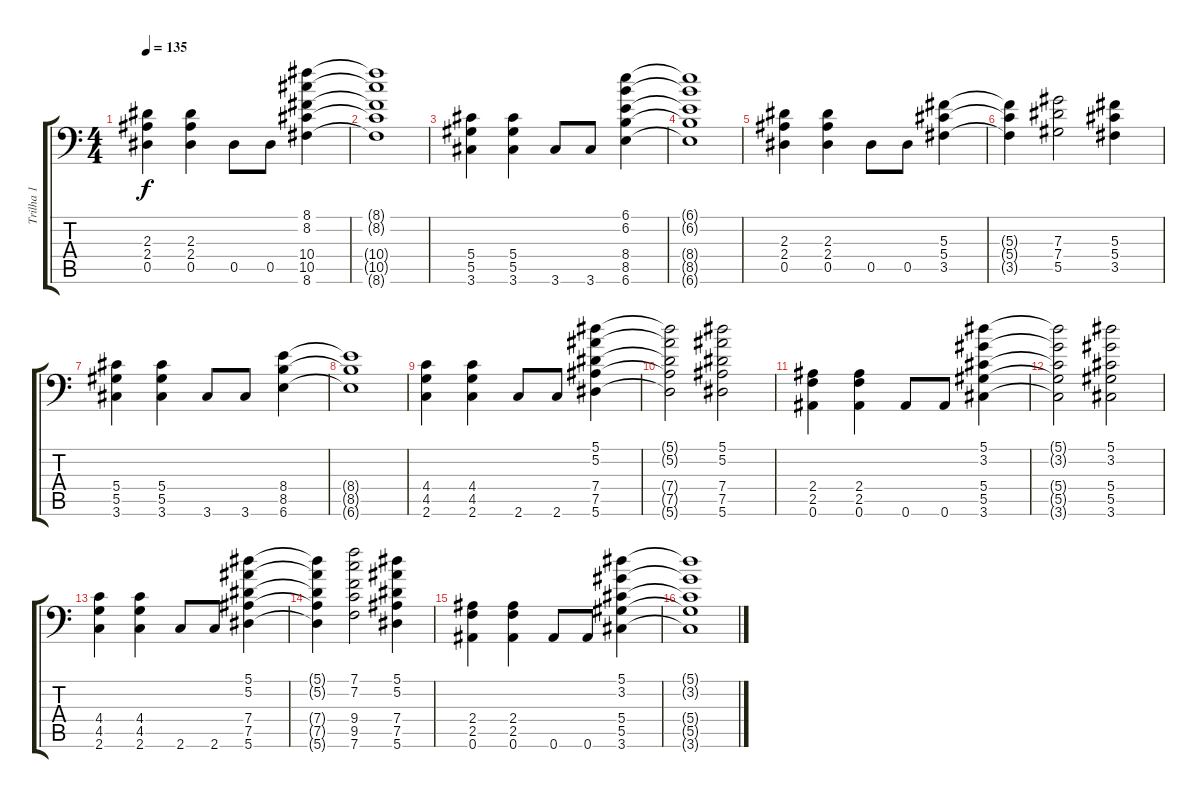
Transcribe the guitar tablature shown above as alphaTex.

\track ("Trilha 1" "Trilha 1") {instrument overdrivenguitar}
\staff {score tabs}
\tuning (Bb3 F3 Db3 Ab2 Eb2 Bb1) {hide}
\ts (4 4)
\tempo 135
\clef f4
\ks c
(2.3 2.4 0.5).4{dy f} (2.3 2.4 0.5).4 0.5.8 0.5.8 (8.1 8.2 10.4 10.5 8.6).4 |
(8.1{t} 8.2{t} 10.4{t} 10.5{t} 8.6{t}).1 |
(5.4 5.5 3.6).4 (5.4 5.5 3.6).4 3.6.8 3.6.8 (6.1 6.2 8.4 8.5 6.6).4 |
(6.1{t} 6.2{t} 8.4{t} 8.5{t} 6.6{t}).1 |
(2.3 2.4 0.5).4 (2.3 2.4 0.5).4 0.5.8 0.5.8 (5.3 5.4 3.5).4 |
(5.3{t} 5.4{t} 3.5{t}).4 (7.3 7.4 5.5).2 (5.3 5.4 3.5).4 |
(5.4 5.5 3.6).4 (5.4 5.5 3.6).4 3.6.8 3.6.8 (8.4 8.5 6.6).4 |
(8.4{t} 8.5{t} 6.6{t}).1 |
(4.4 4.5 2.6).4 (4.4 4.5 2.6).4 2.6.8 2.6.8 (5.1 5.2 7.4 7.5 5.6).4 |
(5.1{t} 5.2{t} 7.4{t} 7.5{t} 5.6{t}).2 (5.1 5.2 7.4 7.5 5.6).2 |
(2.4 2.5 0.6).4 (2.4 2.5 0.6).4 0.6.8 0.6.8 (5.1 3.2 5.4 5.5 3.6).4 |
(5.1{t} 3.2{t} 5.4{t} 5.5{t} 3.6{t}).2 (5.1 3.2 5.4 5.5 3.6).2 |
(4.4 4.5 2.6).4 (4.4 4.5 2.6).4 2.6.8 2.6.8 (5.1 5.2 7.4 7.5 5.6).4 |
(5.1{t} 5.2{t} 7.4{t} 7.5{t} 5.6{t}).4 (7.1 7.2 9.4 9.5 7.6).2 (5.1 5.2 7.4 7.5 5.6).4 |
(2.4 2.5 0.6).4 (2.4 2.5 0.6).4 0.6.8 0.6.8 (5.1 3.2 5.4 5.5 3.6).4 |
(5.1{t} 3.2{t} 5.4{t} 5.5{t} 3.6{t}).1
